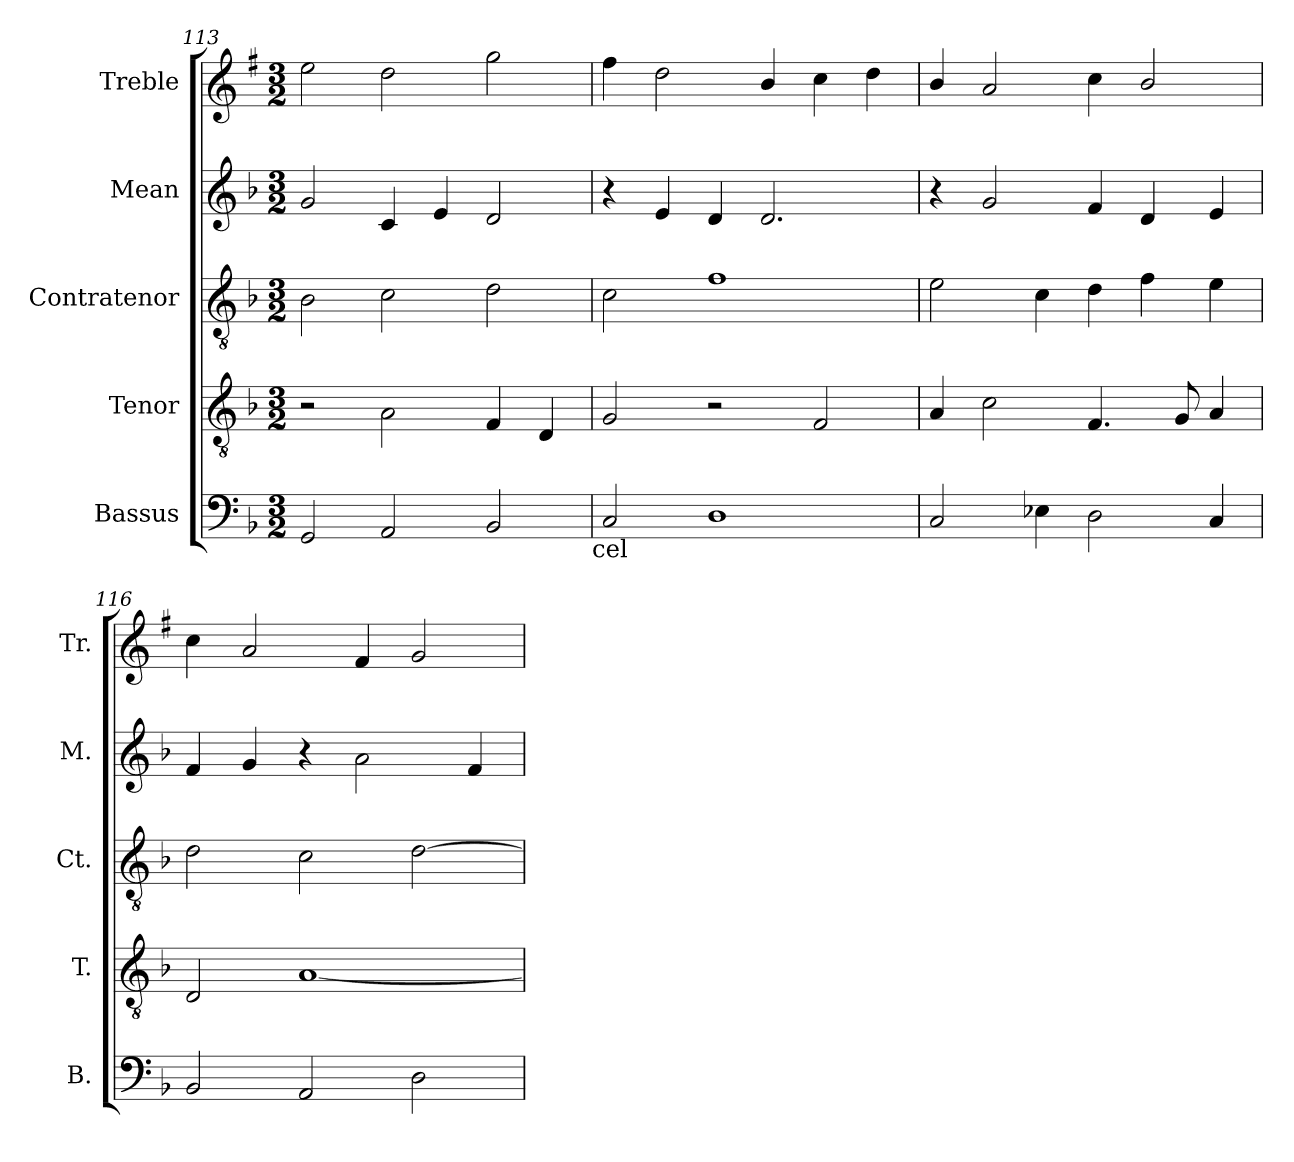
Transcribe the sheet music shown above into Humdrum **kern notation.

**kern	**kern	**kern	**kern	**kern
*part5	*part4	*part3	*part2	*part1
*staff5	*staff4	*staff3	*staff2	*staff1
*I"Bassus	*I"Tenor	*I"Contratenor	*I"Mean	*I"Treble
*I'B.	*I'T.	*I'Ct.	*I'M.	*I'Tr.
*clefF4	*clefGv2	*clefGv2	*clefG2	*clefG2
*ITrd7c12	*	*	*	*ITrd1c2
*k[b-]	*k[b-]	*k[b-]	*k[b-]	*k[b-]
*F:	*F:	*F:	*F:	*F:
*M3/2	*M3/2	*M3/2	*M3/2	*M3/2
=113	=113	=113	=113	=113
2GGG/	2r	2B-\	2g/	2dd\
2AAA/	2A\	2c\	4c/	2cc\
.	.	.	4e/	.
2BBB-/	4F/	2d\	2d/	2ff\
.	4D/	.	.	.
!LO:TX:b:t=cel	!	!	!	!
!!LO:LB:g=z
=114	=114	=114	=114	=114
2CC/	2G/	2c\	4r	4ee\
.	.	.	4e/	2cc\
1DD	2r	1f	4d/	.
.	.	.	2.d/	4a/
.	2F/	.	.	4b-\
.	.	.	.	4cc\
=115	=115	=115	=115	=115
2CC/	4A/	2e\	4r	4a/
.	2c\	.	2g/	2g/
4EE-X\	.	4c\	.	.
2DD\	4.F/	4d\	4f/	4b-\
.	.	4f\	4d/	2a/
.	8G/	.	.	.
4CC/	4A/	4e\	4e/	.
=116	=116	=116	=116	=116
2BBB-/	2D/	2d\	4f/	4b-\
.	.	.	4g/	2g/
2AAA/	[<1A	2c\	4r	.
.	.	.	2a\	4e/
2DD\	.	[>2d\	.	2f/
.	.	.	4f/	.
=	=	=	=	=
*-	*-	*-	*-	*-
